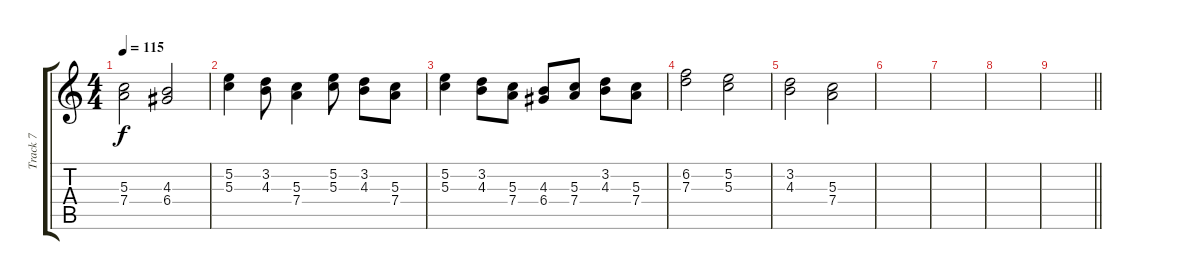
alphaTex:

\track ("Track 7" "Track 7") {instrument overdrivenguitar}
\staff {score tabs}
\tuning (E4 B3 G3 D3 A2 E2) {hide}
\ts (4 4)
\tempo 115
\clef g2
\ks c
(5.3 7.4).2{dy f} (4.3 6.4).2 |
(5.2 5.3).4 (3.2 4.3).8 (5.3 7.4).4 (5.2 5.3).8 (3.2 4.3).8 (5.3 7.4).8 |
(5.2 5.3).4 (3.2 4.3).8 (5.3 7.4).8 (4.3 6.4).8 (5.3 7.4).8 (3.2 4.3).8 (5.3 7.4).8 |
(6.2 7.3).2 (5.2 5.3).2 |
(3.2 4.3).2 (5.3 7.4).2 |
|
|
|
\barLineRight lightlight
